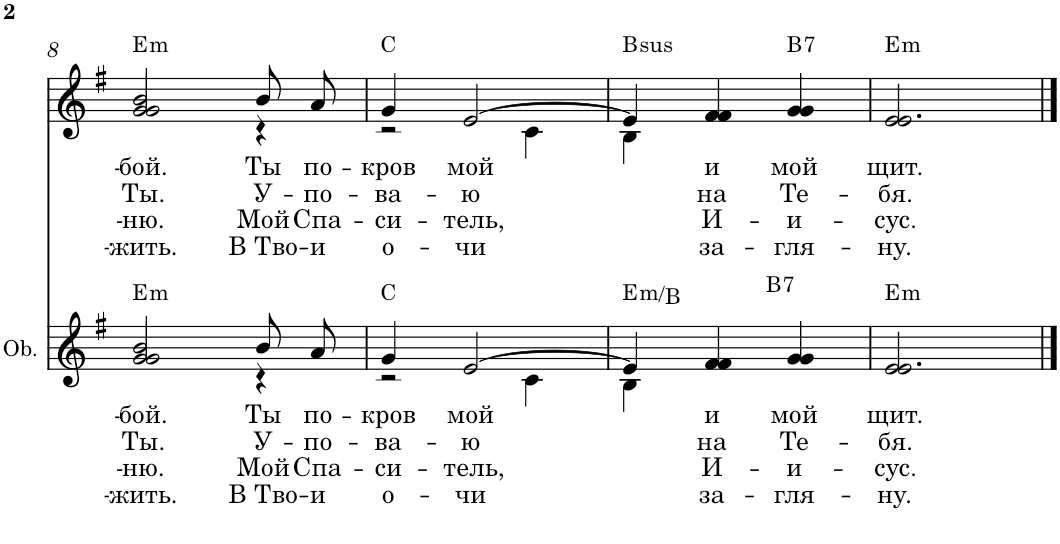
**kern	**text	**text	**text	**text	**harte	**kern	**text	**text	**text	**text	**harte
*part2	*part2	*part2	*part2	*part2	*part2	*part1	*part1	*part1	*part1	*part1	*part1
*staff2	*staff2	*staff2	*staff2	*staff2	*	*staff1	*staff1	*staff1	*staff1	*staff1	*
*I"Oboe	*	*	*	*	*	*I"Piano	*	*	*	*	*
*I'Ob.	*	*	*	*	*	*	*	*	*	*	*
!!LO:PB:g=z
*clefG2	*	*	*	*	*	*clefG2	*	*	*	*	*
*k[f#]	*	*	*	*	*	*k[f#]	*	*	*	*	*
*e:	*	*	*	*	*	*e:	*	*	*	*	*
*M3/4	*	*	*	*	*	*M3/4	*	*	*	*	*
=8	=8	=8	=8	=8	=8	=8	=8	=8	=8	=8	=8
!	!LO:LY:b	!LO:LY:b	!LO:LY:b	!LO:LY:b	!LO:H:kt=m	!	!LO:LY:b	!LO:LY:b	!LO:LY:b	!LO:LY:b	!LO:H:kt=m
*^	*	*	*	*	*	*^	*	*	*	*	*
2g/ 2b/	2g/	-бой.	Ты.	-ню.	-жить.	E:min	2g/ 2b/	2g/	-бой.	Ты.	-ню.	-жить.	E:min
!	!	!LO:LY:b	!LO:LY:b	!LO:LY:b	!LO:LY:b	!	!	!	!LO:LY:b	!LO:LY:b	!LO:LY:b	!LO:LY:b	!
8b/L	4r	Ты	У-	Мой	В Тво-	.	8b/L	4r	Ты	У-	Мой	В Тво-	.
!	!	!LO:LY:b	!LO:LY:b	!LO:LY:b	!LO:LY:b	!	!	!	!LO:LY:b	!LO:LY:b	!LO:LY:b	!LO:LY:b	!
8a/J	.	по-	-по-	Спа-	-и	.	8a/J	.	по-	-по-	Спа-	-и	.
=9	=9	=9	=9	=9	=9	=9	=9	=9	=9	=9	=9	=9	=9
!	!	!LO:LY:b	!LO:LY:b	!LO:LY:b	!LO:LY:b	!	!	!	!LO:LY:b	!LO:LY:b	!LO:LY:b	!LO:LY:b	!
4g/	2r	-кров	-ва-	-си-	о-	C:maj	4g/	2r	-кров	-ва-	-си-	о-	C:maj
!	!	!LO:LY:b	!LO:LY:b	!LO:LY:b	!LO:LY:b	!	!	!	!LO:LY:b	!LO:LY:b	!LO:LY:b	!LO:LY:b	!
[2e/	.	мой	-ю	-тель,	-чи	.	[2e/	.	мой	-ю	-тель,	-чи	.
.	4c\	.	.	.	.	.	.	4c\	.	.	.	.	.
=10	=10	=10	=10	=10	=10	=10	=10	=10	=10	=10	=10	=10	=10
!	!	!	!	!	!	!LO:H:n=1:kt=7	!	!	!	!	!	!	!
!	!	!	!	!	!	!LO:H:n=2:kt=m	!	!	!	!	!	!	!LO:H:kt=sus
4e/]	4B\	.	.	.	.	B:7 E:min/5	4e/]	4B\	.	.	.	.	B:sus4
!	!	!LO:LY:b	!LO:LY:b	!LO:LY:b	!LO:LY:b	!	!	!	!LO:LY:b	!LO:LY:b	!LO:LY:b	!LO:LY:b	!
4f#/	4f#/	и	на	И-	за-	.	4f#/	4f#/	и	на	И-	за-	.
!	!	!LO:LY:b	!LO:LY:b	!LO:LY:b	!LO:LY:b	!	!	!	!LO:LY:b	!LO:LY:b	!LO:LY:b	!LO:LY:b	!LO:H:kt=7
4g/	4g/	мой	Те-	-и-	-гля-	.	4g/	4g/	мой	Те-	-и-	-гля-	B:7
=11	=11	=11	=11	=11	=11	=11	=11	=11	=11	=11	=11	=11	=11
!	!	!LO:LY:b	!LO:LY:b	!LO:LY:b	!LO:LY:b	!LO:H:kt=m	!	!	!LO:LY:b	!LO:LY:b	!LO:LY:b	!LO:LY:b	!LO:H:kt=m
2.e/	2.e/	щит.	-бя.	-сус.	-ну.	E:min	2.e/	2.e/	щит.	-бя.	-сус.	-ну.	E:min
*v	*v	*	*	*	*	*	*	*	*	*	*	*	*
*	*	*	*	*	*	*v	*v	*	*	*	*	*
==	==	==	==	==	==	==	==	==	==	==	==
*-	*-	*-	*-	*-	*-	*-	*-	*-	*-	*-	*-
